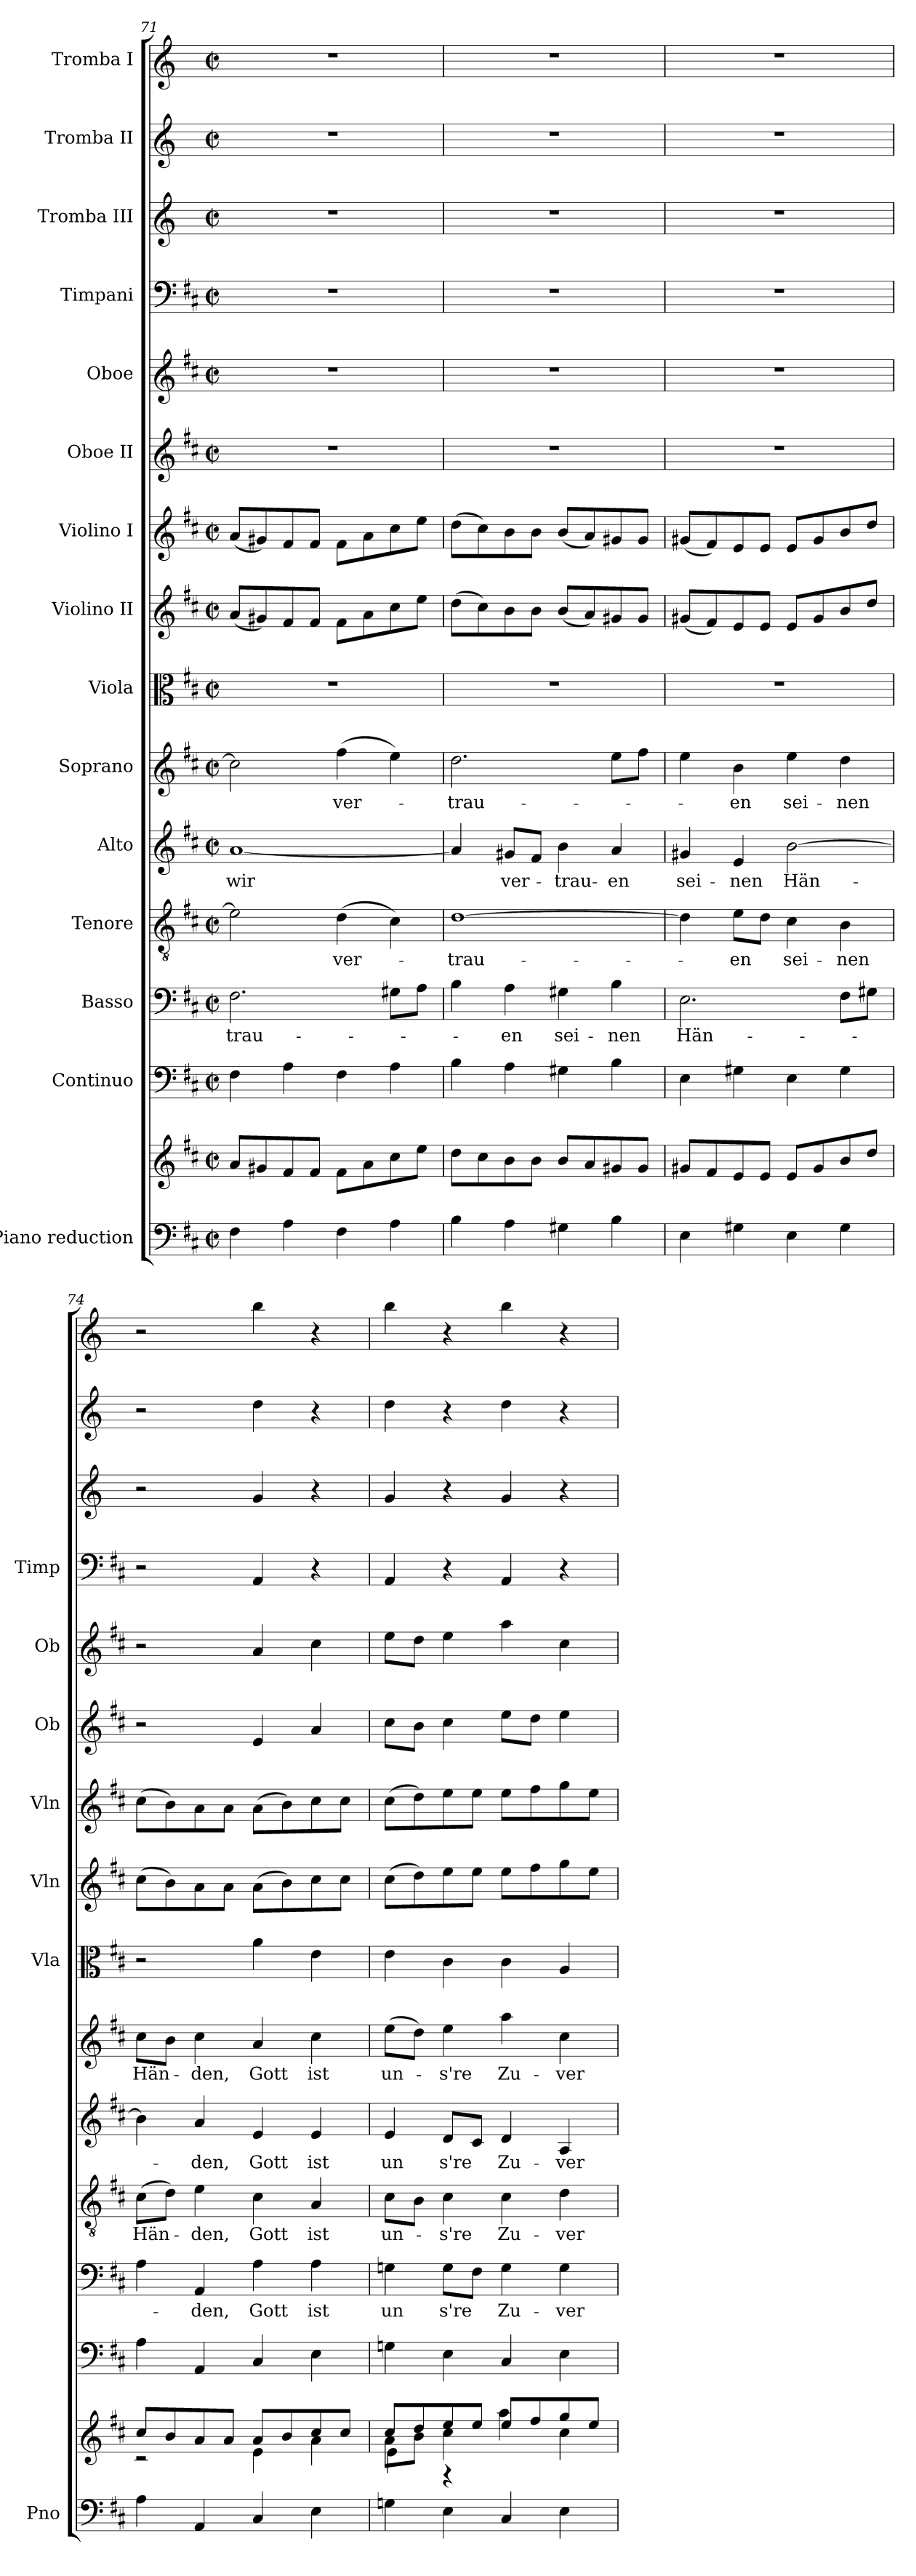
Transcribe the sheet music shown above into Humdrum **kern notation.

**kern	**kern	**kern	**kern	**text	**kern	**text	**kern	**text	**kern	**text	**kern	**kern	**kern	**kern	**kern	**kern	**kern	**kern	**kern
*part15	*part15	*part14	*part13	*part13	*part12	*part12	*part11	*part11	*part10	*part10	*part9	*part8	*part7	*part6	*part5	*part4	*part3	*part2	*part1
*staff16	*staff15	*staff14	*staff13	*staff13	*staff12	*staff12	*staff11	*staff11	*staff10	*staff10	*staff9	*staff8	*staff7	*staff6	*staff5	*staff4	*staff3	*staff2	*staff1
*I"Piano reduction	*	*I"Continuo	*I"Basso	*	*I"Tenore	*	*I"Alto	*	*I"Soprano	*	*I"Viola	*I"Violino II	*I"Violino I	*I"Oboe II	*I"Oboe	*I"Timpani	*I"Tromba III	*I"Tromba II	*I"Tromba I
*I'Pno	*	*	*	*	*	*	*	*	*	*	*I'Vla	*I'Vln	*I'Vln	*I'Ob	*I'Ob	*I'Timp	*	*	*
*clefF4	*clefG2	*clefF4	*clefF4	*	*clefGv2	*	*clefG2	*	*clefG2	*	*clefC3	*clefG2	*clefG2	*clefG2	*clefG2	*clefF4	*clefG2	*clefG2	*clefG2
*	*	*	*	*	*	*	*	*	*	*	*	*	*	*	*	*	*ITrd-1c-2	*ITrd-1c-2	*ITrd-1c-2
*k[f#c#]	*k[f#c#]	*k[f#c#]	*k[f#c#]	*	*k[f#c#]	*	*k[f#c#]	*	*k[f#c#]	*	*k[f#c#]	*k[f#c#]	*k[f#c#]	*k[f#c#]	*k[f#c#]	*k[f#c#]	*k[f#c#]	*k[f#c#]	*k[f#c#]
*M2/2	*M2/2	*M2/2	*M2/2	*	*M2/2	*	*M2/2	*	*M2/2	*	*M2/2	*M2/2	*M2/2	*M2/2	*M2/2	*M2/2	*M2/2	*M2/2	*M2/2
*met(c|)	*met(c|)	*met(c|)	*met(c|)	*	*met(c|)	*	*met(c|)	*	*met(c|)	*	*met(c|)	*met(c|)	*met(c|)	*met(c|)	*met(c|)	*met(c|)	*met(c|)	*met(c|)	*met(c|)
=71	=71	=71	=71	=71	=71	=71	=71	=71	=71	=71	=71	=71	=71	=71	=71	=71	=71	=71	=71
!	!	!	!	!LO:LY:b	!	!	!	!LO:LY:b	!	!	!	!	!	!	!	!	!	!	!
4F#\	8a/L	4F#\	2.F#\	-trau-	2e\]	.	[1a	wir	2cc#\]	.	1r	(<8a/L	(<8a/L	1r	1r	1r	1r	1r	1r
.	8g#X/	.	.	.	.	.	.	.	.	.	.	8g#X/)	8g#X/)	.	.	.	.	.	.
4A\	8f#/	4A\	.	.	.	.	.	.	.	.	.	8f#/	8f#/	.	.	.	.	.	.
.	8f#/J	.	.	.	.	.	.	.	.	.	.	8f#/J	8f#/J	.	.	.	.	.	.
!	!	!	!	!	!	!LO:LY:b	!	!	!	!LO:LY:b	!	!	!	!	!	!	!	!	!
4F#\	8f#\L	4F#\	.	.	(>4d\	ver-	.	.	(>4ff#\	ver-	.	8f#\L	8f#\L	.	.	.	.	.	.
.	8a\	.	.	.	.	.	.	.	.	.	.	8a\	8a\	.	.	.	.	.	.
4A\	8cc#\	4A\	8G#X\L	.	4c#\)	.	.	.	4ee\)	.	.	8cc#\	8cc#\	.	.	.	.	.	.
.	8ee\J	.	8A\J	.	.	.	.	.	.	.	.	8ee\J	8ee\J	.	.	.	.	.	.
=72	=72	=72	=72	=72	=72	=72	=72	=72	=72	=72	=72	=72	=72	=72	=72	=72	=72	=72	=72
!	!	!	!	!	!	!LO:LY:b	!	!	!	!LO:LY:b	!	!	!	!	!	!	!	!	!
4B\	8dd\L	4B\	4B\	.	[1d	-trau-	4a/]	.	2.dd\	-trau-	1r	(>8dd\L	(>8dd\L	1r	1r	1r	1r	1r	1r
.	8cc#\	.	.	.	.	.	.	.	.	.	.	8cc#\)	8cc#\)	.	.	.	.	.	.
!	!	!	!	!LO:LY:b	!	!	!	!LO:LY:b	!	!	!	!	!	!	!	!	!	!	!
4A\	8b\	4A\	4A\	-en	.	.	8g#X/L	ver-	.	.	.	8b\	8b\	.	.	.	.	.	.
.	8b\J	.	.	.	.	.	8f#/J	.	.	.	.	8b\J	8b\J	.	.	.	.	.	.
!	!	!	!	!LO:LY:b	!	!	!	!LO:LY:b	!	!	!	!	!	!	!	!	!	!	!
4G#X\	8b/L	4G#X\	4G#X\	sei-	.	.	4b\	-trau-	.	.	.	(<8b/L	(<8b/L	.	.	.	.	.	.
.	8a/	.	.	.	.	.	.	.	.	.	.	8a/)	8a/)	.	.	.	.	.	.
!	!	!	!	!LO:LY:b	!	!	!	!LO:LY:b	!	!	!	!	!	!	!	!	!	!	!
4B\	8g#X/	4B\	4B\	-nen	.	.	4a/	-en	8ee\L	.	.	8g#X/	8g#X/	.	.	.	.	.	.
.	8g#/J	.	.	.	.	.	.	.	8ff#\J	.	.	8g#/J	8g#/J	.	.	.	.	.	.
=73	=73	=73	=73	=73	=73	=73	=73	=73	=73	=73	=73	=73	=73	=73	=73	=73	=73	=73	=73
!	!	!	!	!LO:LY:b	!	!	!	!LO:LY:b	!	!	!	!	!	!	!	!	!	!	!
4E\	8g#X/L	4E\	2.E\	Hän-	4d\]	.	4g#X/	sei-	4ee\	.	1r	(<8g#X/L	(<8g#X/L	1r	1r	1r	1r	1r	1r
.	8f#/	.	.	.	.	.	.	.	.	.	.	8f#/)	8f#/)	.	.	.	.	.	.
!	!	!	!	!	!	!LO:LY:b	!	!LO:LY:b	!	!LO:LY:b	!	!	!	!	!	!	!	!	!
4G#X\	8e/	4G#X\	.	.	8e\L	-en	4e/	-nen	4b\	-en	.	8e/	8e/	.	.	.	.	.	.
.	8e/J	.	.	.	8d\J	.	.	.	.	.	.	8e/J	8e/J	.	.	.	.	.	.
!	!	!	!	!	!	!LO:LY:b	!	!LO:LY:b	!	!LO:LY:b	!	!	!	!	!	!	!	!	!
4E\	8e/L	4E\	.	.	4c#\	sei-	[2b\	Hän-	4ee\	sei-	.	8e/L	8e/L	.	.	.	.	.	.
.	8g#/	.	.	.	.	.	.	.	.	.	.	8g#/	8g#/	.	.	.	.	.	.
!	!	!	!	!	!	!LO:LY:b	!	!	!	!LO:LY:b	!	!	!	!	!	!	!	!	!
4G#\	8b/	4G#\	8F#\L	.	4B\	-nen	.	.	4dd\	-nen	.	8b/	8b/	.	.	.	.	.	.
.	8dd/J	.	8G#X\J	.	.	.	.	.	.	.	.	8dd/J	8dd/J	.	.	.	.	.	.
=74	=74	=74	=74	=74	=74	=74	=74	=74	=74	=74	=74	=74	=74	=74	=74	=74	=74	=74	=74
*	*^	*	*	*	*	*	*	*	*	*	*	*	*	*	*	*	*	*	*
!	!	!	!	!	!	!	!LO:LY:b	!	!	!	!LO:LY:b	!	!	!	!	!	!	!	!	!
4A\	8cc#/L	2r	4A\	4A\	.	(>8c#\L	Hän-	4b\]	.	8cc#\L	Hän-	2r	(>8cc#\L	(>8cc#\L	2r	2r	2r	2r	2r	2r
.	8b/	.	.	.	.	8d\J)	.	.	.	8b\J	.	.	8b\)	8b\)	.	.	.	.	.	.
!	!	!	!	!	!LO:LY:b	!	!LO:LY:b	!	!LO:LY:b	!	!LO:LY:b	!	!	!	!	!	!	!	!	!
4AA/	8a/	.	4AA/	4AA/	-den,	4e\	-den,	4a/	-den,	4cc#\	-den,	.	8a\	8a\	.	.	.	.	.	.
.	8a/J	.	.	.	.	.	.	.	.	.	.	.	8a\J	8a\J	.	.	.	.	.	.
!	!	!	!	!	!LO:LY:b	!	!LO:LY:b	!	!LO:LY:b	!	!LO:LY:b	!	!	!	!	!	!	!	!	!
4C#/	8a/L	4e\	4C#/	4A\	Gott	4c#\	Gott	4e/	Gott	4a/	Gott	4a\	(>8a\L	(>8a\L	4e/	4a/	4AA/	4a/	4ee\	4ccc#\
.	8b/	.	.	.	.	.	.	.	.	.	.	.	8b\)	8b\)	.	.	.	.	.	.
!	!	!	!	!	!LO:LY:b	!	!LO:LY:b	!	!LO:LY:b	!	!LO:LY:b	!	!	!	!	!	!	!	!	!
4E\	8cc#/	4a\	4E\	4A\	ist	4A/	ist	4e/	ist	4cc#\	ist	4e\	8cc#\	8cc#\	4a/	4cc#\	4r	4r	4r	4r
.	8cc#/J	.	.	.	.	.	.	.	.	.	.	.	8cc#\J	8cc#\J	.	.	.	.	.	.
!!LO:PB:g=z
=75	=75	=75	=75	=75	=75	=75	=75	=75	=75	=75	=75	=75	=75	=75	=75	=75	=75	=75	=75	=75
*	*	*^	*	*	*	*	*	*	*	*	*	*	*	*	*	*	*	*	*	*
!	!	!	!	!	!	!LO:LY:b	!	!LO:LY:b	!	!LO:LY:b	!	!LO:LY:b	!	!	!	!	!	!	!	!	!
4Gn\	8cc#/L	8a\L	4e\	4Gn\	4Gn\	un	8c#\L	un-	4e/	un	(>8ee\L	un-	4e\	(>8cc#\L	(>8cc#\L	8cc#\L	8ee\L	4AA/	4a/	4ee\	4ccc#\
.	8dd/	8b\J	.	.	.	.	8B\J	.	.	.	8dd\J)	.	.	8dd\)	8dd\)	8b\J	8dd\J	.	.	.	.
!	!	!	!	!	!	!LO:LY:b	!	!LO:LY:b	!	!LO:LY:b	!	!LO:LY:b	!	!	!	!	!	!	!	!	!
4E\	8ee/	4cc#\	4rF	4E\	8G\L	s're	4c#\	-s're	8d/L	s're	4ee\	-s're	4c#\	8ee\	8ee\	4cc#\	4ee\	4r	4r	4r	4r
.	8ee/J	.	.	.	8F#\J	.	.	.	8c#/J	.	.	.	.	8ee\J	8ee\J	.	.	.	.	.	.
!	!	!	!	!	!	!LO:LY:b	!	!LO:LY:b	!	!LO:LY:b	!	!LO:LY:b	!	!	!	!	!	!	!	!	!
4C#/	8ee/L	4aa\	2ryy	4C#/	4G\	Zu-	4c#\	Zu-	4d/	Zu-	4aa\	Zu-	4c#\	8ee\L	8ee\L	8ee\L	4aa\	4AA/	4a/	4ee\	4ccc#\
.	8ff#/	.	.	.	.	.	.	.	.	.	.	.	.	8ff#\	8ff#\	8dd\J	.	.	.	.	.
!	!	!	!	!	!	!LO:LY:b	!	!LO:LY:b	!	!LO:LY:b	!	!LO:LY:b	!	!	!	!	!	!	!	!	!
4E\	8gg/	4cc#\	.	4E\	4G\	-ver-	4d\	-ver-	4A/	-ver-	4cc#\	-ver-	4A/	8gg\	8gg\	4ee\	4cc#\	4r	4r	4r	4r
.	8ee/J	.	.	.	.	.	.	.	.	.	.	.	.	8ee\J	8ee\J	.	.	.	.	.	.
*	*v	*v	*v	*	*	*	*	*	*	*	*	*	*	*	*	*	*	*	*	*	*
=	=	=	=	=	=	=	=	=	=	=	=	=	=	=	=	=	=	=	=
*-	*-	*-	*-	*-	*-	*-	*-	*-	*-	*-	*-	*-	*-	*-	*-	*-	*-	*-	*-
